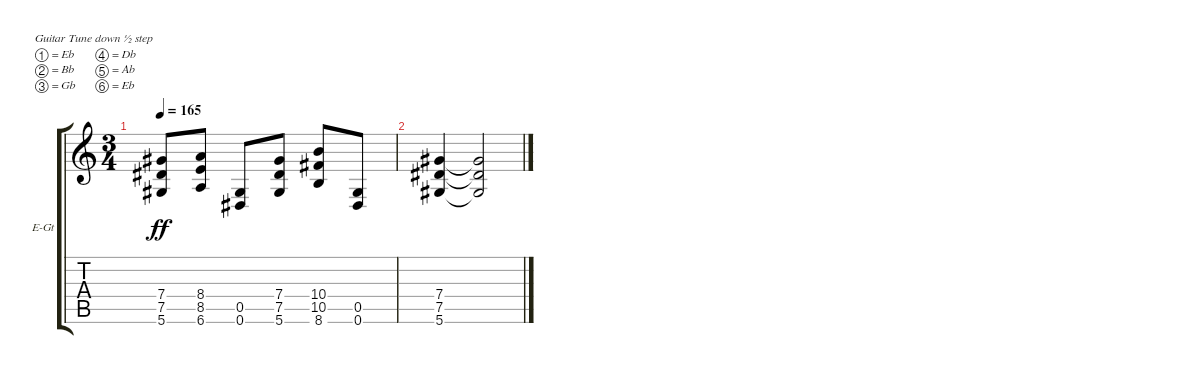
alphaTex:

\bracketExtendMode groupsimilarinstruments
\firstSystemTrackNameOrientation horizontal
\otherSystemsTrackNameOrientation horizontal
\track ("Electric Guitar 2" "E-Gt") {instrument distortionguitar}
\staff {score tabs}
\tuning (Eb4 Bb3 Gb3 Db3 Ab2 Eb2)
\ts (3 4)
\tempo 165
\clef g2
\ks c
(5.6 7.5 7.4).8{dy ff} (6.6 8.5 8.4).8 (0.6 0.5).8 (5.6 7.5 7.4).8 (8.6 10.5 10.4).8 (0.6 0.5).8 |
(5.6 7.5 7.4).4 (5.6{t} 7.5{t} 7.4{t}).2
